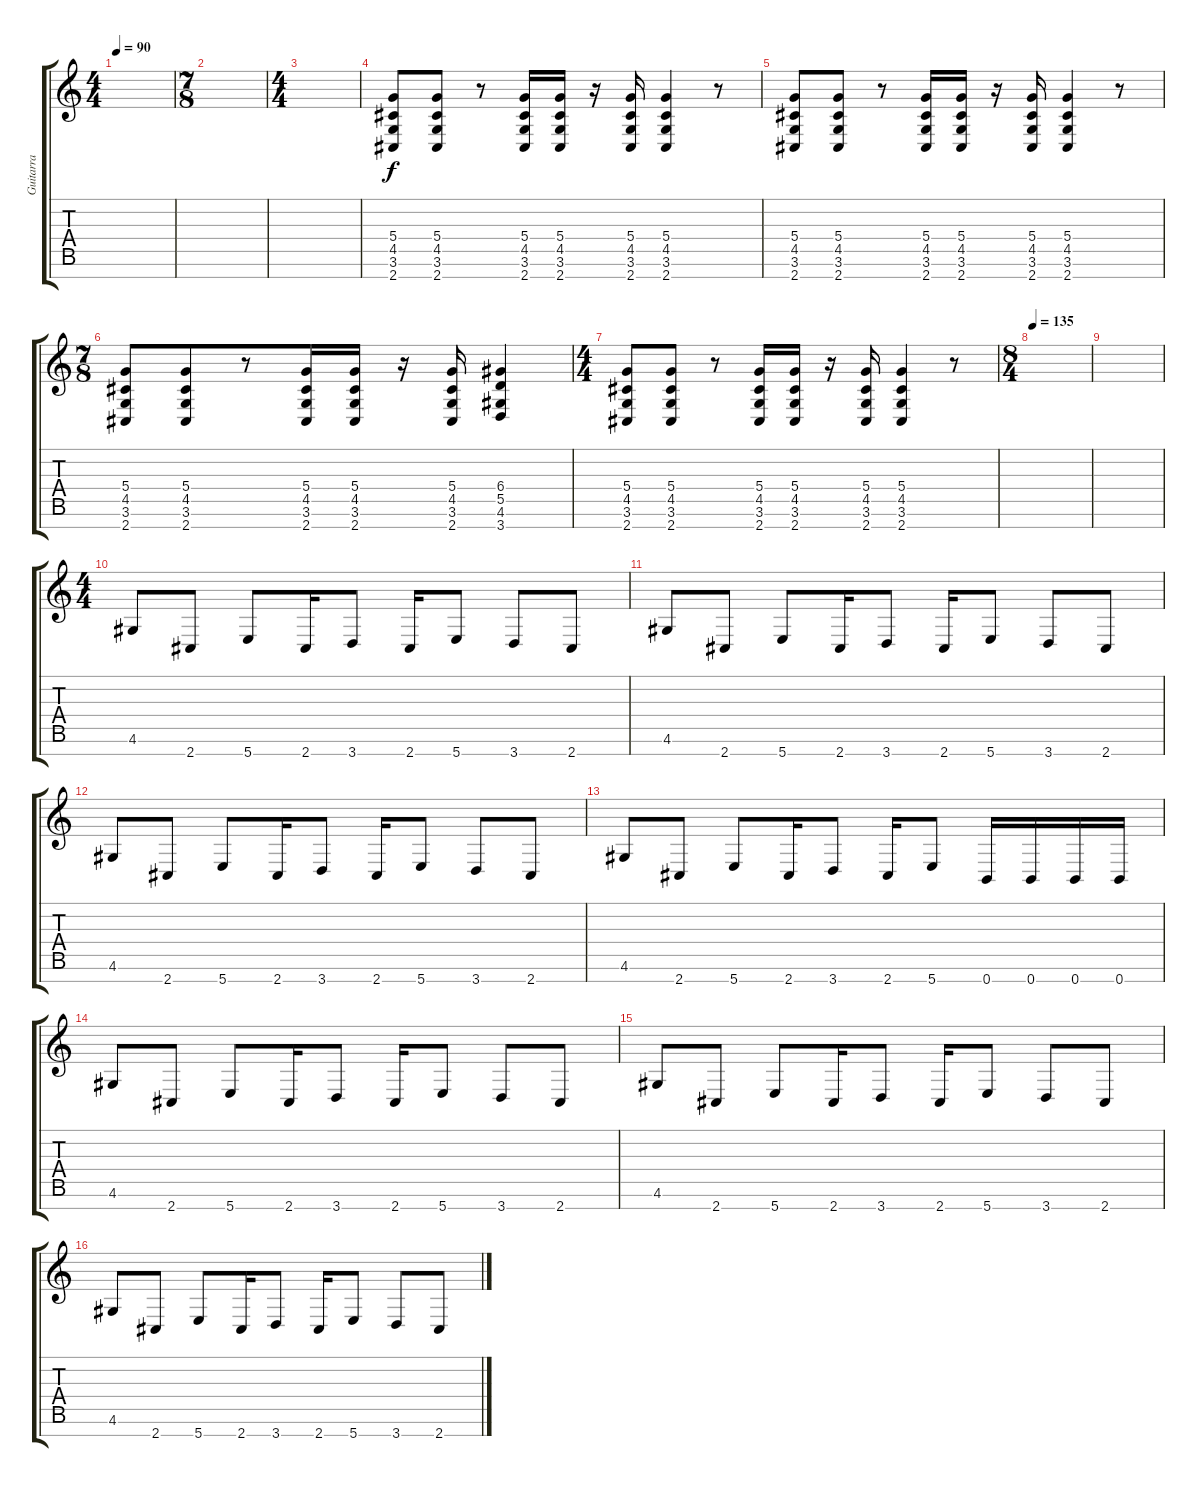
\track ("Guitarra" "Guitarra") {instrument distortionguitar}
\staff {score tabs}
\tuning (E4 B3 G3 D3 A2 E2 B1) {hide}
\ts (4 4)
\tempo 90
\clef g2
\ks c
|
\ts (7 8)
|
\ts (4 4)
|
(5.4 4.5 3.6 2.7).8 (5.4 4.5 3.6 2.7).8 r.8 (5.4 4.5 3.6 2.7).16 (5.4 4.5 3.6 2.7).16 r.16 (5.4 4.5 3.6 2.7).16 (5.4 4.5 3.6 2.7).4 r.8 |
(5.4 4.5 3.6 2.7).8 (5.4 4.5 3.6 2.7).8 r.8 (5.4 4.5 3.6 2.7).16 (5.4 4.5 3.6 2.7).16 r.16 (5.4 4.5 3.6 2.7).16 (5.4 4.5 3.6 2.7).4 r.8 |
\ts (7 8)
(5.4 4.5 3.6 2.7).8 (5.4 4.5 3.6 2.7).8 r.8 (5.4 4.5 3.6 2.7).16 (5.4 4.5 3.6 2.7).16 r.16 (5.4 4.5 3.6 2.7).16 (6.4 5.5 4.6 3.7).4 |
\ts (4 4)
(5.4 4.5 3.6 2.7).8 (5.4 4.5 3.6 2.7).8 r.8 (5.4 4.5 3.6 2.7).16 (5.4 4.5 3.6 2.7).16 r.16 (5.4 4.5 3.6 2.7).16 (5.4 4.5 3.6 2.7).4 r.8 |
\ts (8 4)
\tempo 135
|
|
\ts (4 4)
4.6.8 2.7.8 5.7.8 2.7.16 3.7.8 2.7.16 5.7.8 3.7.8 2.7.8 |
4.6.8 2.7.8 5.7.8 2.7.16 3.7.8 2.7.16 5.7.8 3.7.8 2.7.8 |
4.6.8 2.7.8 5.7.8 2.7.16 3.7.8 2.7.16 5.7.8 3.7.8 2.7.8 |
4.6.8 2.7.8 5.7.8 2.7.16 3.7.8 2.7.16 5.7.8 0.7.16 0.7.16 0.7.16 0.7.16 |
4.6.8 2.7.8 5.7.8 2.7.16 3.7.8 2.7.16 5.7.8 3.7.8 2.7.8 |
4.6.8 2.7.8 5.7.8 2.7.16 3.7.8 2.7.16 5.7.8 3.7.8 2.7.8 |
4.6.8 2.7.8 5.7.8 2.7.16 3.7.8 2.7.16 5.7.8 3.7.8 2.7.8
